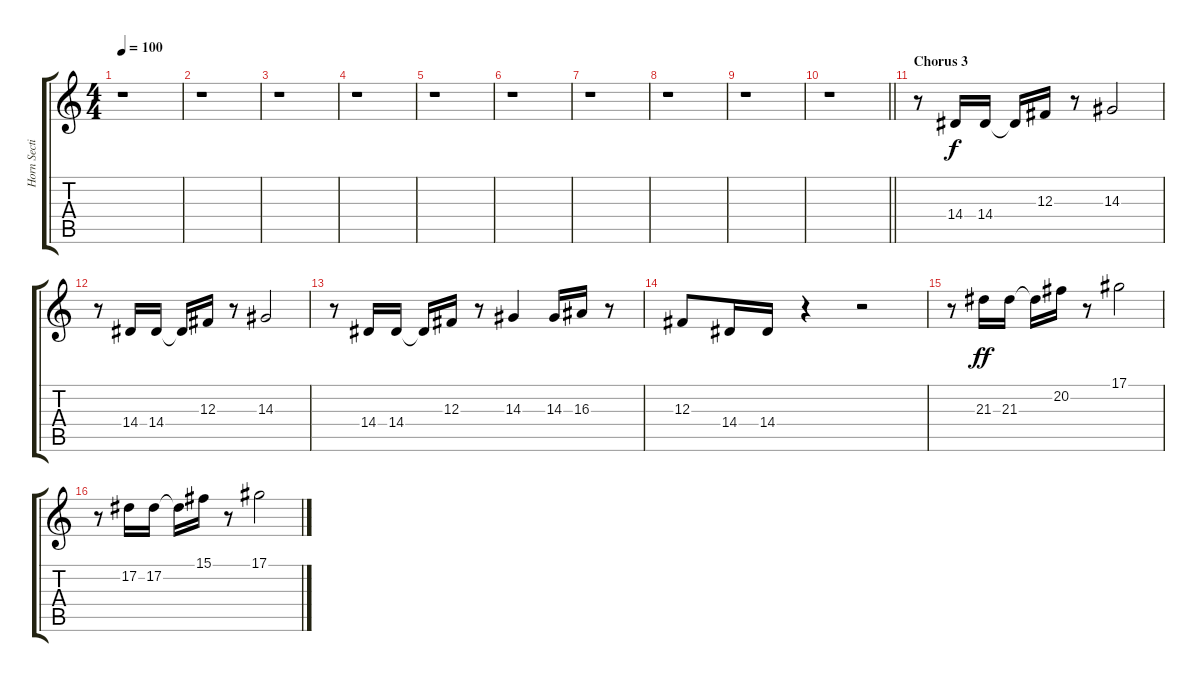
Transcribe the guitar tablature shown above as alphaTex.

\track ("Horn Section" "Horn Secti") {instrument brasssection}
\staff {score tabs}
\tuning (Eb4 Bb3 Gb3 Db3 Ab2 Eb2) {hide}
\ts (4 4)
\tempo 100
\clef g2
\ks c
r.1{dy ff} |
r.1 |
r.1 |
r.1 |
r.1 |
r.1 |
r.1 |
r.1 |
r.1 |
\barLineRight lightlight
r.1 |
\section ("" "Chorus 3")
r.8 14.4.16{dy f} 14.4.16 14.4{t}.16 12.3.16 r.8 14.3.2 |
r.8 14.4.16 14.4.16 14.4{t}.16 12.3.16 r.8 14.3.2 |
r.8 14.4.16 14.4.16 14.4{t}.16 12.3.16 r.8 14.3.4 14.3.16 16.3.16 r.8 |
12.3.8 14.4.16 14.4.16 r.4 r.2 |
r.8 21.3.16{dy ff} 21.3.16 21.3{t}.16 20.2.16 r.8 17.1.2 |
r.8 17.2.16 17.2.16 17.2{t}.16 15.1.16 r.8 17.1.2
